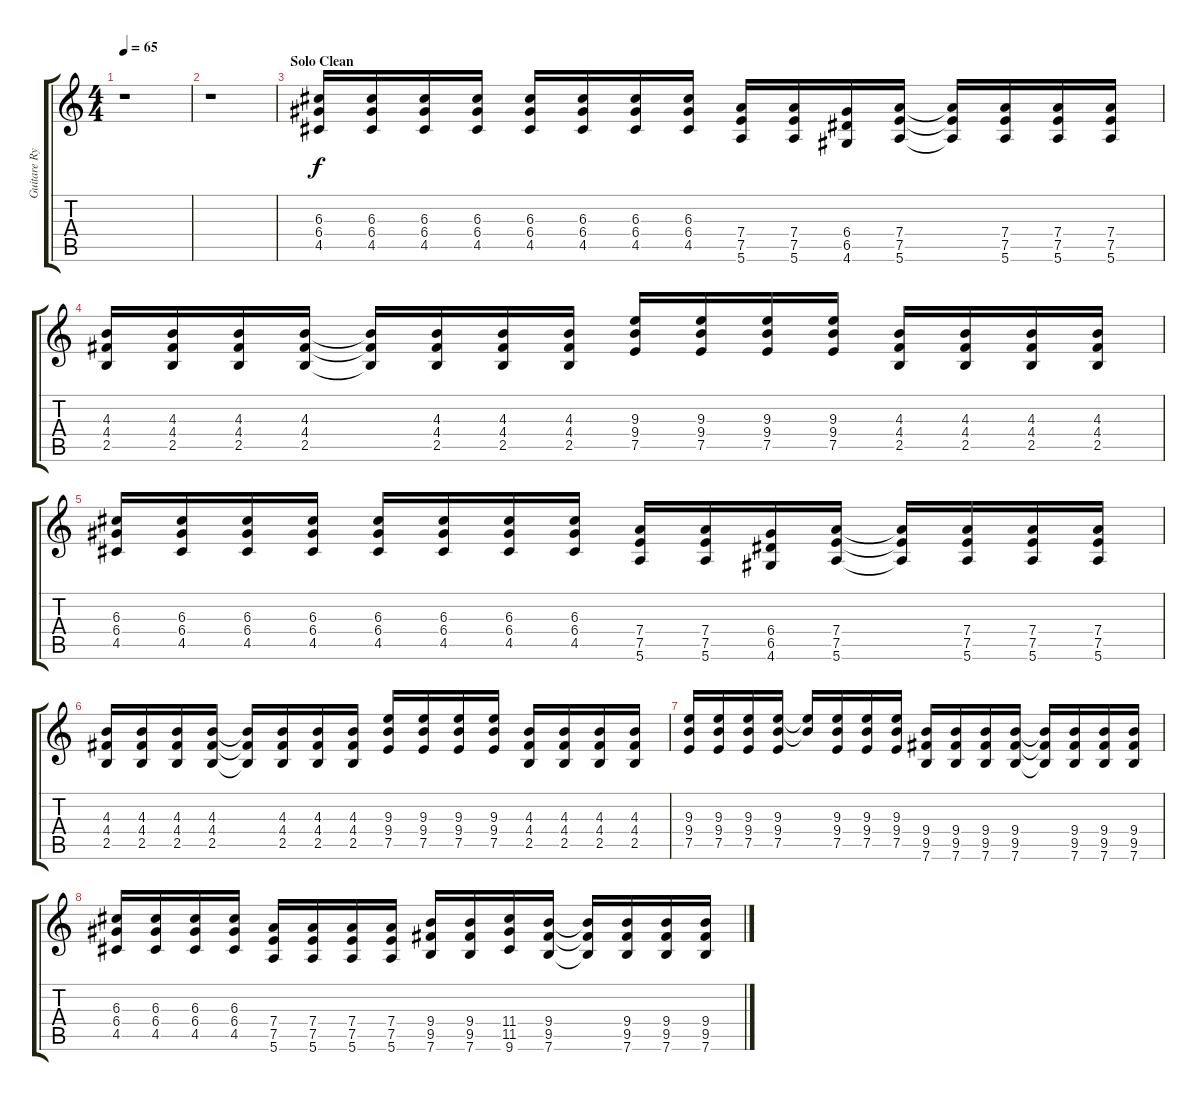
\track ("Guitare Rythmique 2" "Guitare Ry") {instrument distortionguitar}
\staff {score tabs}
\tuning (E4 B3 G3 D3 A2 E2) {hide}
\ts (4 4)
\tempo 65
\clef g2
\ks c
r.1{dy f} |
r.1 |
\section ("" "Solo Clean")
(6.3 6.4 4.5).16{volume 6} (6.3 6.4 4.5).16 (6.3 6.4 4.5).16 (6.3 6.4 4.5).16 (6.3 6.4 4.5).16 (6.3 6.4 4.5).16 (6.3 6.4 4.5).16 (6.3 6.4 4.5).16 (7.4 7.5 5.6).16 (7.4 7.5 5.6).16 (6.4 6.5 4.6).16 (7.4 7.5 5.6).16 (7.4{t} 7.5{t} 5.6{t}).16 (7.4 7.5 5.6).16 (7.4 7.5 5.6).16 (7.4 7.5 5.6).16 |
(4.3 4.4 2.5).16 (4.3 4.4 2.5).16 (4.3 4.4 2.5).16 (4.3 4.4 2.5).16 (4.3{t} 4.4{t} 2.5{t}).16 (4.3 4.4 2.5).16 (4.3 4.4 2.5).16 (4.3 4.4 2.5).16 (9.3 9.4 7.5).16 (9.3 9.4 7.5).16 (9.3 9.4 7.5).16 (9.3 9.4 7.5).16 (4.3 4.4 2.5).16 (4.3 4.4 2.5).16 (4.3 4.4 2.5).16 (4.3 4.4 2.5).16 |
(6.3 6.4 4.5).16 (6.3 6.4 4.5).16 (6.3 6.4 4.5).16 (6.3 6.4 4.5).16 (6.3 6.4 4.5).16 (6.3 6.4 4.5).16 (6.3 6.4 4.5).16 (6.3 6.4 4.5).16 (7.4 7.5 5.6).16 (7.4 7.5 5.6).16 (6.4 6.5 4.6).16 (7.4 7.5 5.6).16 (7.4{t} 7.5{t} 5.6{t}).16 (7.4 7.5 5.6).16 (7.4 7.5 5.6).16 (7.4 7.5 5.6).16 |
(4.3 4.4 2.5).16 (4.3 4.4 2.5).16 (4.3 4.4 2.5).16 (4.3 4.4 2.5).16 (4.3{t} 4.4{t} 2.5{t}).16 (4.3 4.4 2.5).16 (4.3 4.4 2.5).16 (4.3 4.4 2.5).16 (9.3 9.4 7.5).16 (9.3 9.4 7.5).16 (9.3 9.4 7.5).16 (9.3 9.4 7.5).16 (4.3 4.4 2.5).16 (4.3 4.4 2.5).16 (4.3 4.4 2.5).16 (4.3 4.4 2.5).16 |
(9.3 9.4 7.5).16 (9.3 9.4 7.5).16 (9.3 9.4 7.5).16 (9.3 9.4 7.5).16 (9.3{t} 9.4{t}).16 (9.3 9.4 7.5).16 (9.3 9.4 7.5).16 (9.3 9.4 7.5).16 (9.4 9.5 7.6).16 (9.4 9.5 7.6).16 (9.4 9.5 7.6).16 (9.4 9.5 7.6).16 (9.4{t} 9.5{t} 7.6{t}).16 (9.4 9.5 7.6).16 (9.4 9.5 7.6).16 (9.4 9.5 7.6).16 |
(6.3 6.4 4.5).16 (6.3 6.4 4.5).16 (6.3 6.4 4.5).16 (6.3 6.4 4.5).16 (7.4 7.5 5.6).16 (7.4 7.5 5.6).16 (7.4 7.5 5.6).16 (7.4 7.5 5.6).16 (9.4 9.5 7.6).16 (9.4 9.5 7.6).16 (11.4 11.5 9.6).16 (9.4 9.5 7.6).16 (9.4{t} 9.5{t} 7.6{t}).16 (9.4 9.5 7.6).16 (9.4 9.5 7.6).16 (9.4 9.5 7.6).16
